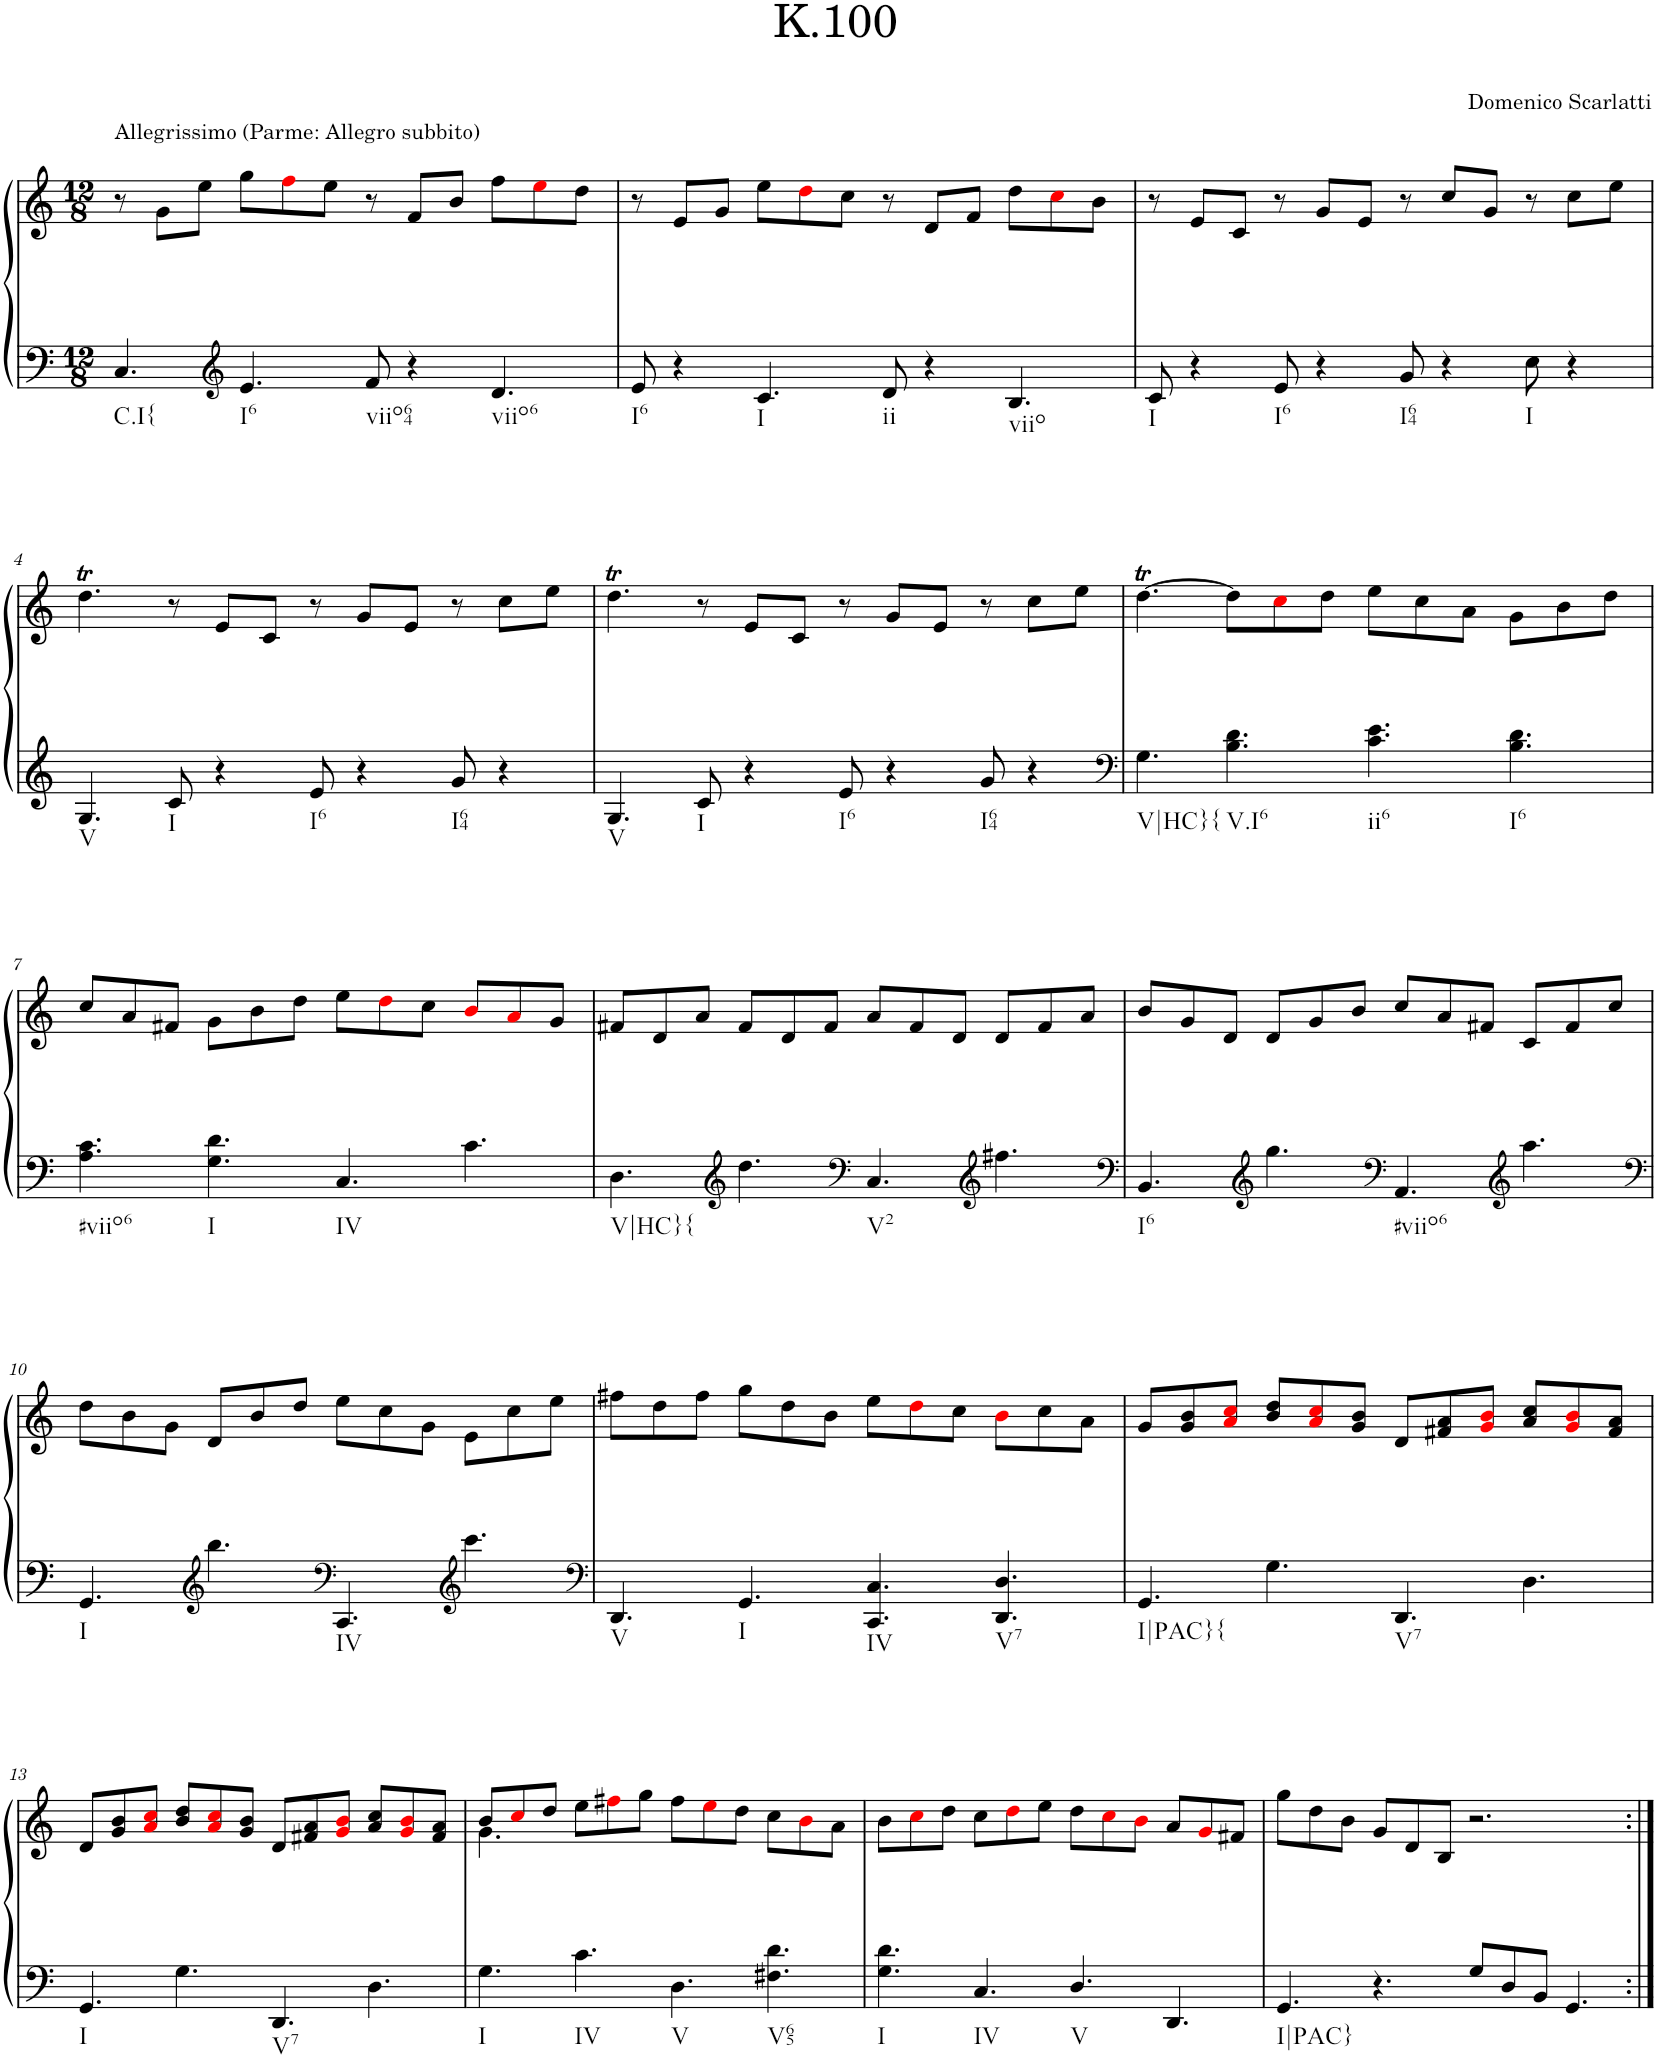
**kern	**kern
*part1	*part1
*staff2	*staff1
*I"Piano	*
*I'Pno.	*
*clefF4	*clefG2
*k[]	*k[]
*M12/8	*M12/8
=1	=1
!	!LO:TX:a:t=Allegrissimo (Parme&colon; Allegro subbito)
!LO:TX:b:t=C.I{	!
4.C/	8r
.	8g\L
.	8ee\J
*clefG2	*
!LO:TX:b:t=I6	!
4.e/	8gg\L
.	8ffi\
.	8ee\J
!LO:TX:b:t=viio64	!
8f/	8r
4r	8f/L
.	8b/J
!LO:TX:b:t=viio6	!
4.d/	8ff\L
.	8eei\
.	8dd\J
=2	=2
!LO:TX:b:t=I6	!
8e/	8r
4r	8e/L
.	8g/J
!LO:TX:b:t=I	!
4.c/	8ee\L
.	8ddi\
.	8cc\J
!LO:TX:b:t=ii	!
8d/	8r
4r	8d/L
.	8f/J
!LO:TX:b:t=viio	!
4.B/	8dd\L
.	8cci\
.	8b\J
=3	=3
!LO:TX:b:t=I	!
8c/	8r
4r	8e/L
.	8c/J
!LO:TX:b:t=I6	!
8e/	8r
4r	8g/L
.	8e/J
!LO:TX:b:t=I64	!
8g/	8r
4r	8cc/L
.	8g/J
!LO:TX:b:t=I	!
8cc\	8r
4r	8cc\L
.	8ee\J
!!LO:LB:g=z
=4	=4
!LO:TX:b:t=V	!
4.G/	4.ddT\
!LO:TX:b:t=I	!
8c/	8r
4r	8e/L
.	8c/J
!LO:TX:b:t=I6	!
8e/	8r
4r	8g/L
.	8e/J
!LO:TX:b:t=I64	!
8g/	8r
4r	8cc\L
.	8ee\J
=5	=5
!LO:TX:b:t=V	!
4.G/	4.ddT\
!LO:TX:b:t=I	!
8c/	8r
4r	8e/L
.	8c/J
!LO:TX:b:t=I6	!
8e/	8r
4r	8g/L
.	8e/J
!LO:TX:b:t=I64	!
8g/	8r
4r	8cc\L
.	8ee\J
=6	=6
*clefF4	*
!LO:TX:b:t=V|HC}{	!
4.G\	[4.ddT\
!LO:TX:b:t=V.I6	!
4.B\ 4.d\	8dd\L]
.	8cci\
.	8dd\J
!LO:TX:b:t=ii6	!
4.c\ 4.e\	8ee\L
.	8cc\
.	8a\J
!LO:TX:b:t=I6	!
4.B\ 4.d\	8g\L
.	8b\
.	8dd\J
!!LO:LB:g=z
=7	=7
!LO:TX:b:t=#viio6	!
4.A\ 4.c\	8cc/L
.	8a/
.	8f#X/J
!LO:TX:b:t=I	!
4.G\ 4.d\	8g\L
.	8b\
.	8dd\J
!LO:TX:b:t=IV	!
4.C/	8ee\L
.	8ddi\
.	8cc\J
4.c\	8bi/L
.	8ai/
.	8g/J
=8	=8
!LO:TX:b:t=V|HC}{	!
4.D\	8f#X/L
.	8d/
.	8a/J
*clefG2	*
4.dd\	8f#/L
.	8d/
.	8f#/J
*clefF4	*
!LO:TX:b:t=V2	!
4.C/	8a/L
.	8f#/
.	8d/J
*clefG2	*
4.ff#X\	8d/L
.	8f#/
.	8a/J
=9	=9
*clefF4	*
!LO:TX:b:t=I6	!
4.BB/	8b/L
.	8g/
.	8d/J
*clefG2	*
4.gg\	8d/L
.	8g/
.	8b/J
*clefF4	*
!LO:TX:b:t=#viio6	!
4.AA/	8cc/L
.	8a/
.	8f#X/J
*clefG2	*
4.aa\	8c/L
.	8f#/
.	8cc/J
!!LO:LB:g=z
=10	=10
*clefF4	*
!LO:TX:b:t=I	!
4.GG/	8dd\L
.	8b\
.	8g\J
*clefG2	*
4.bb\	8d/L
.	8b/
.	8dd/J
*clefF4	*
!LO:TX:b:t=IV	!
4.CC/	8ee\L
.	8cc\
.	8g\J
*clefG2	*
4.ccc\	8e\L
.	8cc\
.	8ee\J
=11	=11
*clefF4	*
!LO:TX:b:t=V	!
4.DD/	8ff#X\L
.	8dd\
.	8ff#\J
!LO:TX:b:t=I	!
4.GG/	8gg\L
.	8dd\
.	8b\J
!LO:TX:b:t=IV	!
4.CC/ 4.C/	8ee\L
.	8ddi\
.	8cc\J
!LO:TX:b:t=V7	!
4.DD/ 4.D/	8bi\L
.	8cc\
.	8a\J
=12	=12
!LO:TX:b:t=I|PAC}{	!
4.GG/	8g/L
.	8g/ 8b/
.	8ai/ 8cci/J
4.G\	8b/ 8dd/L
.	8ai/ 8cci/
.	8g/ 8b/J
!LO:TX:b:t=V7	!
4.DD/	8d/L
.	8f#X/ 8a/
.	8gi/ 8bi/J
4.D\	8a/ 8cc/L
.	8gi/ 8bi/
.	8f#/ 8a/J
!!LO:LB:g=z
=13	=13
!LO:TX:b:t=I	!
4.GG/	8d/L
.	8g/ 8b/
.	8ai/ 8cci/J
4.G\	8b/ 8dd/L
.	8ai/ 8cci/
.	8g/ 8b/J
!LO:TX:b:t=V7	!
4.DD/	8d/L
.	8f#X/ 8a/
.	8gi/ 8bi/J
4.D\	8a/ 8cc/L
.	8gi/ 8bi/
.	8f#/ 8a/J
=14	=14
*	*^
!LO:TX:b:t=I	!	!
4.G\	8b/L	4.g\
.	8cci/	.
.	8dd/J	.
!LO:TX:b:t=IV	!	!
4.c\	8ee\L	1ryy
.	8ff#Xi\	.
.	8gg\J	.
!LO:TX:b:t=V	!	!
4.D\	8ff#\L	.
.	8eei\	.
.	8dd\J	.
!LO:TX:b:t=V65	!	!
4.F#X\ 4.d\	8cc\L	.
.	8bi\	.
.	8a\J	8ryy
=15	=15	=15
!LO:TX:b:t=I	!	!
*	*v	*v
4.G\ 4.d\	8b\L
.	8cci\
.	8dd\J
!LO:TX:b:t=IV	!
4.C/	8cc\L
.	8ddi\
.	8ee\J
!LO:TX:b:t=V	!
4.D/	8dd\L
.	8cci\
.	8bi\J
4.DD/	8a/L
.	8gi/
.	8f#X/J
=16	=16
!LO:TX:b:t=I|PAC}	!
4.GG/	8gg\L
.	8dd\
.	8b\J
4.r	8g/L
.	8d/
.	8B/J
8G/L	2.r
8D/	.
8BB/J	.
4.GG/	.
=:|!	=:|!
*-	*-
